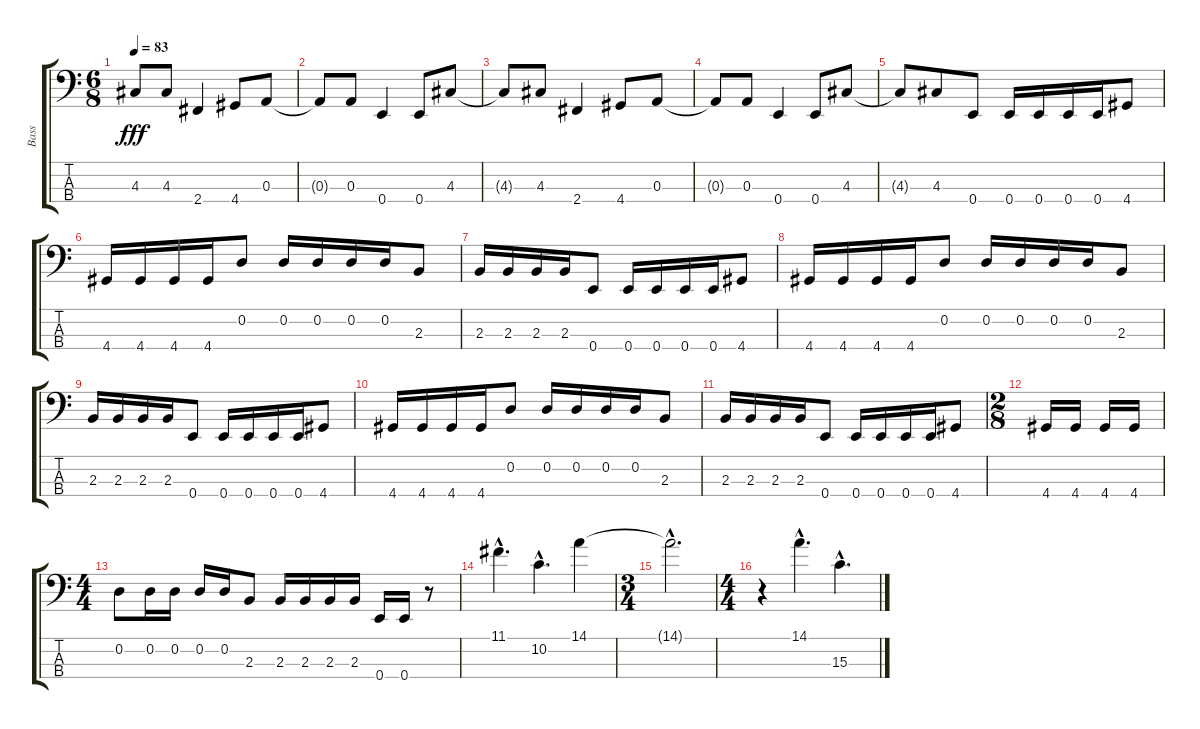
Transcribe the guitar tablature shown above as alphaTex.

\track ("Bass" "Bass") {instrument electricbassfinger}
\staff {score tabs}
\tuning (G2 D2 A1 E1) {hide}
\ts (6 8)
\tempo 83
\clef f4
\ks c
4.3{t}.8{dy fff} 4.3.8 2.4.4 4.4.8 0.3.8 |
0.3{t}.8 0.3.8 0.4.4 0.4.8 4.3.8 |
4.3{t}.8 4.3.8 2.4.4 4.4.8 0.3.8 |
0.3{t}.8 0.3.8 0.4.4 0.4.8 4.3.8 |
4.3{t}.8 4.3.8 0.4.8 0.4.16 0.4.16 0.4.16 0.4.16 4.4.8 |
4.4.16 4.4.16 4.4.16 4.4.16 0.2.8 0.2.16 0.2.16 0.2.16 0.2.16 2.3.8 |
2.3.16 2.3.16 2.3.16 2.3.16 0.4.8 0.4.16 0.4.16 0.4.16 0.4.16 4.4.8 |
4.4.16 4.4.16 4.4.16 4.4.16 0.2.8 0.2.16 0.2.16 0.2.16 0.2.16 2.3.8 |
2.3.16 2.3.16 2.3.16 2.3.16 0.4.8 0.4.16 0.4.16 0.4.16 0.4.16 4.4.8 |
4.4.16 4.4.16 4.4.16 4.4.16 0.2.8 0.2.16 0.2.16 0.2.16 0.2.16 2.3.8 |
2.3.16 2.3.16 2.3.16 2.3.16 0.4.8 0.4.16 0.4.16 0.4.16 0.4.16 4.4.8 |
\ts (2 8)
4.4.16 4.4.16 4.4.16 4.4.16 |
\ts (4 4)
0.2.8 0.2.16 0.2.16 0.2.16 0.2.16 2.3.8 2.3.16 2.3.16 2.3.16 2.3.16 0.4.16 0.4.16 r.8 |
11.1{hac}.4{d} 10.2{hac}.4{d} 14.1.4 |
\ts (3 4)
14.1{hac t}.2{d} |
\ts (4 4)
r.4 14.1{hac}.4{d} 15.3{hac}.4{d}
